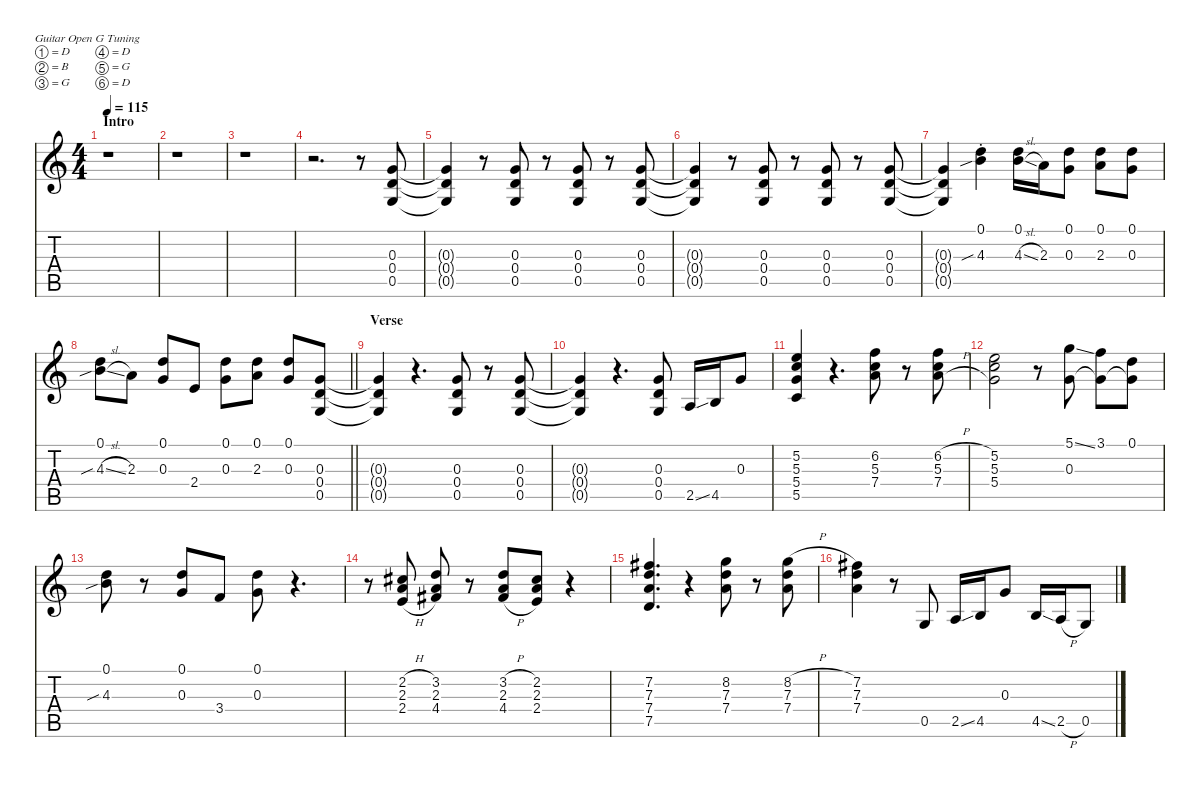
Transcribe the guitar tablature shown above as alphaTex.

\defaultSystemsLayout 4
\hideDynamics
\bracketExtendMode nobrackets
\singleTrackTrackNamePolicy hidden
\multiTrackTrackNamePolicy hidden
\otherSystemsTrackNameOrientation horizontal
\track ("Guitar 1 Right" "od.guit.") {defaultSystemsLayout 4 instrument overdrivenguitar}
\staff {score tabs}
\tuning (D4 B3 G3 D3 G2 D2)
\ts (4 4)
\beaming (8 2 2 2 2)
\section ("" "Intro")
\tempo 115
\clef g2
\ks c
r.1{dy f instrument overdrivenguitar} |
r.1 |
r.1 |
r.2{d} r.8 (0.3 0.4 0.5).8 |
(0.3{t} 0.4{t} 0.5{t}).4 r.8 (0.3 0.4 0.5).8 r.8 (0.3 0.4 0.5).8 r.8 (0.3 0.4 0.5).8 |
(0.3{t} 0.4{t} 0.5{t}).4 r.8 (0.3 0.4 0.5).8 r.8 (0.3 0.4 0.5).8 r.8 (0.3 0.4 0.5).8 |
(0.3{t} 0.4{t} 0.5{t}).4 (0.1{st} 4.3{sib st}).4 (0.1 4.3{sl}).16 2.3.16 (0.1 0.3).8 (0.1 2.3).8 (0.1 0.3).8 |
\barLineRight lightlight
(0.1 4.3{sib sl}).8 2.3.8 (0.1 0.3).8 2.4.8 (0.1 0.3).8 (0.1 2.3).8 (0.1 0.3).8 (0.3 0.4 0.5).8 |
\section ("" "Verse")
(0.3{t} 0.4{t} 0.5{t}).4 r.4{d} (0.3 0.4 0.5).8 r.8 (0.3 0.4 0.5).8 |
(0.3{t} 0.4{t} 0.5{t}).4 r.4{d} (0.3 0.4 0.5).8 2.5{ss}.16 4.5.16 0.3.8 |
(5.2 5.3 5.4 5.5).4 r.4{d} (6.2 5.3 7.4).8 r.8 (6.2{h} 5.3 7.4{h}).8 |
(5.2 5.3 5.4).2 r.8 (5.1{ss} 0.3).8 (3.1 0.3{t}).8 (0.1 0.3{t}).8 |
(0.1 4.3{sib}).8 r.8 (0.1 0.3).8 3.4.8 (0.1 0.3).8 r.4{d} |
r.8 (2.2{h acc #} 2.3 2.4{h}).8 (3.2 2.3 4.4{acc #}).8 r.8 (3.2{h} 2.3 4.4{h acc #}).8 (2.2{acc #} 2.3 2.4).8 r.4 |
(7.2{acc #} 7.3 7.4 7.5).4{d} r.4 (8.2 7.3 7.4).8 r.8 (8.2{h} 7.3 7.4).8 |
(7.2{acc #} 7.3 7.4).4 r.8 0.5.8 2.5{ss}.16 4.5.16 0.3.8 4.5{ss}.16 2.5{h}.16 0.5.8{dy fff}
